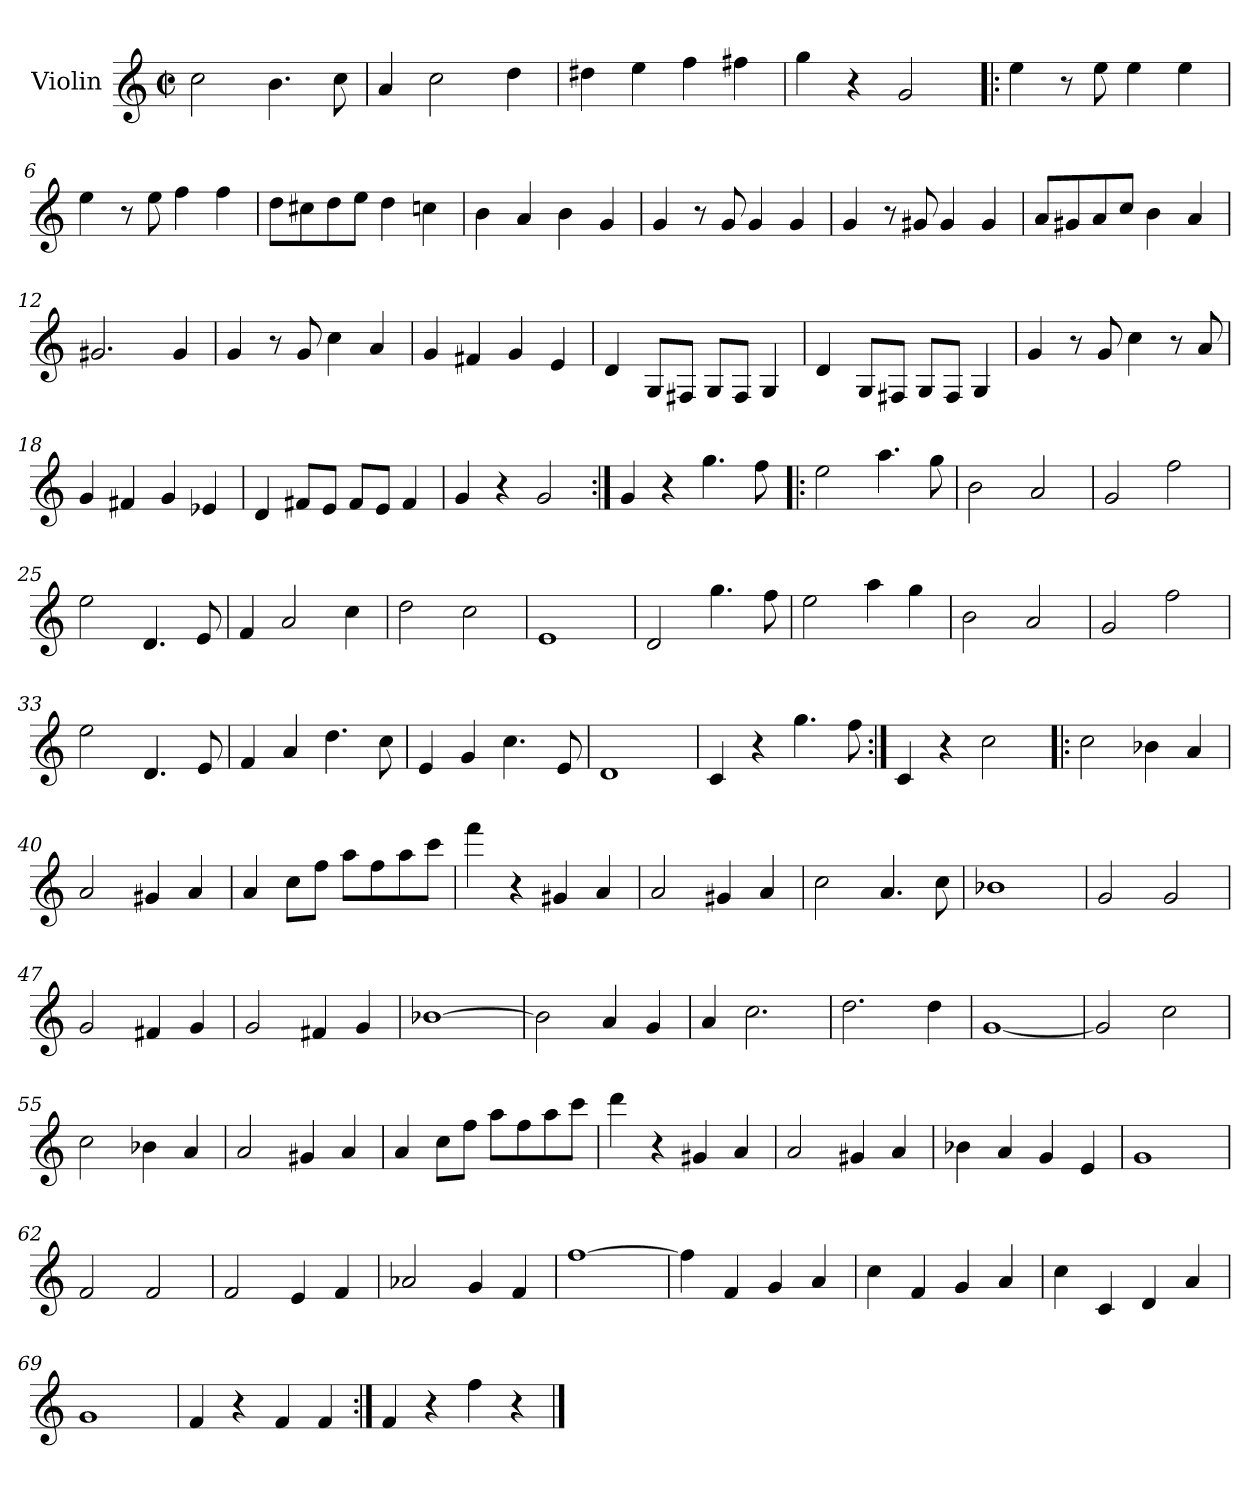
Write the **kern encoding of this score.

**kern
*part1
*staff1
*I"Violin
*I'Vln
*clefG2
*k[]
*C:
*M2/2
*met(c|)
=1
2cc\
4.b\
8cc\
=2
4a/
2cc\
4dd\
=3
4dd#X\
4ee\
4ff\
4ff#X\
=4
4gg\
4r
2g/
=5!|:
4ee\
8r
8ee\
4ee\
4ee\
=6
4ee\
8r
8ee\
4ff\
4ff\
=7
8dd\L
8cc#X\
8dd\
8ee\J
4dd\
4ccn\
!!LO:LB:g=z
=8
4b\
4a/
4b\
4g/
=9
4g/
8r
8g/
4g/
4g/
=10
4g/
8r
8g#X/
4g#/
4g#/
=11
8a/L
8g#X/
8a/
8cc/J
4b\
4a/
=12
2.g#X/
4g#/
=13
4g/
8r
8g/
4cc\
4a/
=14
4g/
4f#X/
4g/
4e/
!!LO:LB:g=z
=15
4d/
8G/L
8F#X/J
8G/L
8F#/J
4G/
=16
4d/
8G/L
8F#X/J
8G/L
8F#/J
4G/
=17
4g/
8r
8g/
4cc\
8r
8a/
=18
4g/
4f#X/
4g/
4e-X/
=19
4d/
8f#X/L
8e/J
8f#/L
8e/J
4f#/
=20
4g/
4r
2g/
!!LO:LB:g=z
=21:|!
4g/
4r
4.gg\
8ff\
=22!|:
2ee\
4.aa\
8gg\
=23
2b\
2a/
=24
2g/
2ff\
=25
2ee\
4.d/
8e/
=26
4f/
2a/
4cc\
=27
2dd\
2cc\
!!LO:LB:g=z
=28
1e
=29
2d/
4.gg\
8ff\
=30
2ee\
4aa\
4gg\
=31
2b\
2a/
=32
2g/
2ff\
=33
2ee\
4.d/
8e/
=34
4f/
4a/
4.dd\
8cc\
!!LO:LB:g=z
=35
4e/
4g/
4.cc\
8e/
=36
1d
=37
4c/
4r
4.gg\
8ff\
=38:|!
4c/
4r
2cc\
=39!|:
2cc\
4b-\
4a/
=40
2a/
4g#X/
4a/
=41
4a/
8cc\L
8ff\J
8aa\L
8ff\
8aa\
8ccc\J
!!LO:LB:g=z
=42
4fff\
4r
4g#X/
4a/
=43
2a/
4g#X/
4a/
=44
2cc\
4.a/
8cc\
=45
1b-
=46
2g/
2g/
=47
2g/
4f#X/
4g/
=48
2g/
4f#X/
4g/
!!LO:LB:g=z
=49
[1b-
=50
2b-\]
4a/
4g/
=51
4a/
2.cc\
=52
2.dd\
4dd\
=53
[1g
=54
2g/]
2cc\
=55
2cc\
4b-\
4a/
!!LO:LB:g=z
=56
2a/
4g#X/
4a/
=57
4a/
8cc\L
8ff\J
8aa\L
8ff\
8aa\
8ccc\J
=58
4ddd\
4r
4g#X/
4a/
=59
2a/
4g#X/
4a/
=60
4b-\
4a/
4g/
4e/
=61
1g
=62
2f/
2f/
!!LO:LB:g=z
=63
2f/
4e/
4f/
=64
2a-X/
4g/
4f/
=65
[1ff
=66
4ff\]
4f/
4g/
4a/
=67
4cc\
4f/
4g/
4a/
=68
4cc\
4c/
4d/
4a/
=69
1g
!!LO:LB:g=z
=70
4f/
4r
4f/
4f/
=71:|!
4f/
4r
4ff\
4r
==
*-
